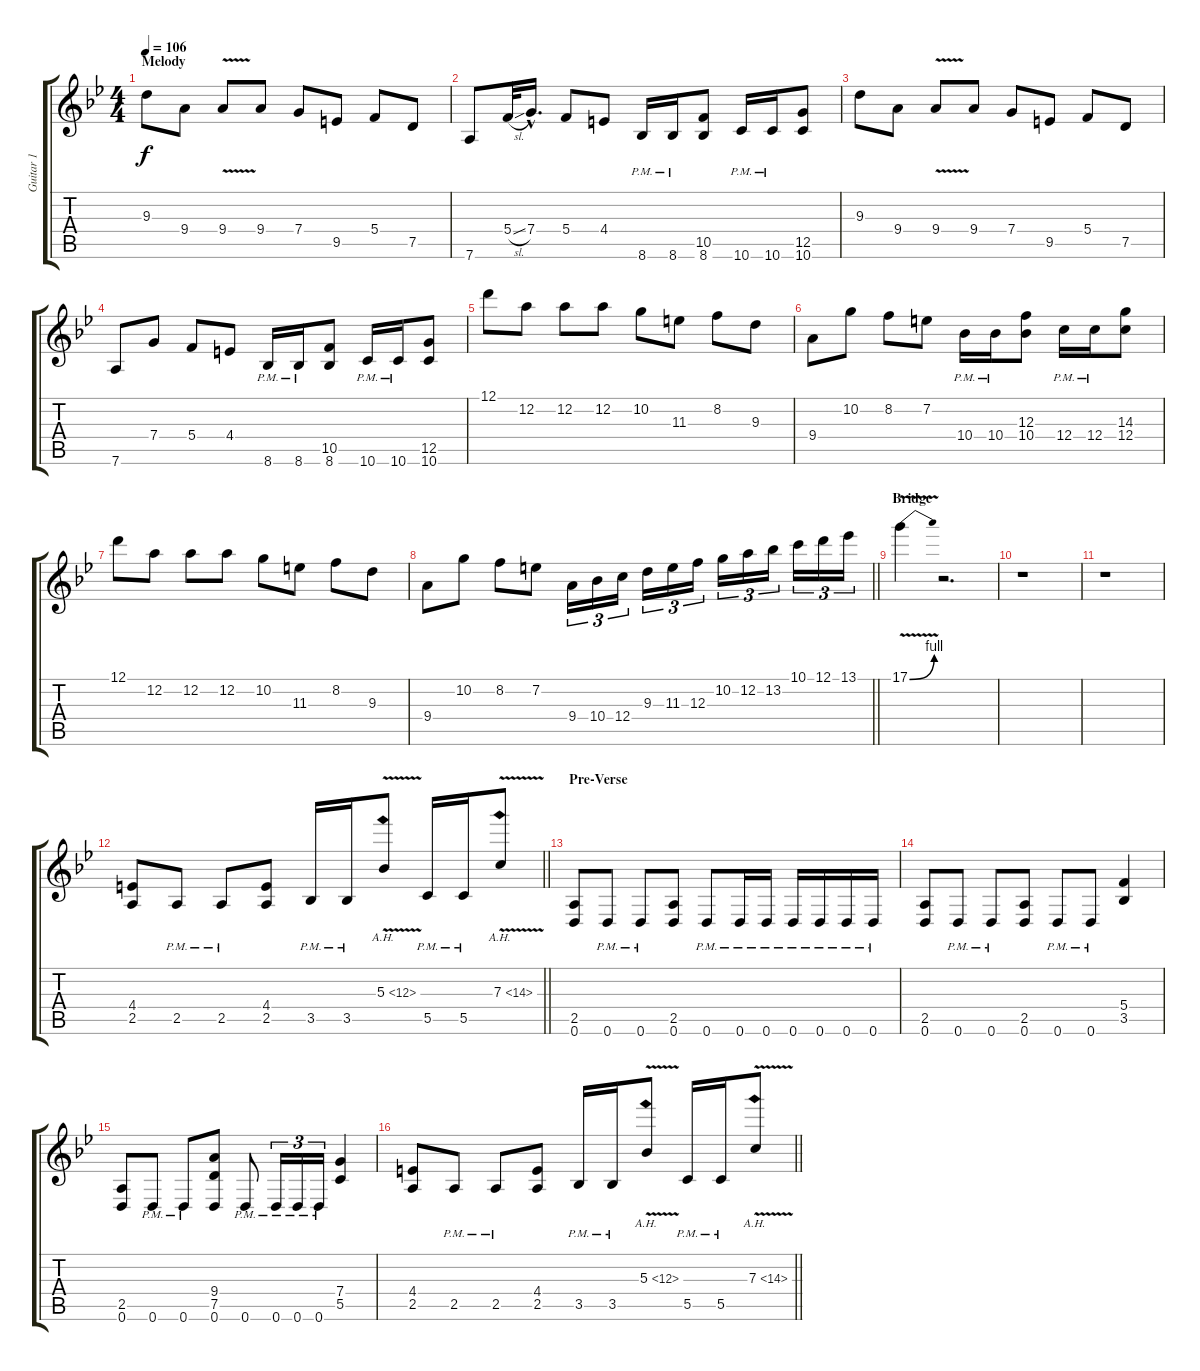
\track ("Guitar 1" "Guitar 1") {instrument distortionguitar}
\staff {score tabs}
\tuning (D4 A3 F3 C3 G2 D2) {hide}
\ts (4 4)
\section ("" "Melody")
\tempo 106
\clef g2
\ks bb
9.3.8{dy f} 9.4.8 9.4{v}.8 9.4.8 7.4.8 9.5.8 5.4.8 7.5.8 |
7.6.8 5.4{sl}.32 7.4{hac}.16{d} 5.4.8 4.4.8 8.6{pm}.16 8.6{pm}.16 (10.5 8.6).8 10.6{pm}.16 10.6{pm}.16 (12.5 10.6).8 |
9.3.8 9.4.8 9.4{v}.8 9.4.8 7.4.8 9.5.8 5.4.8 7.5.8 |
7.6.8 7.4.8 5.4.8 4.4.8 8.6{pm}.16 8.6{pm}.16 (10.5 8.6).8 10.6{pm}.16 10.6{pm}.16 (12.5 10.6).8 |
12.1.8 12.2.8 12.2.8 12.2.8 10.2.8 11.3.8 8.2.8 9.3.8 |
9.4.8 10.2.8 8.2.8 7.2.8 10.4{pm}.16 10.4{pm}.16 (12.3 10.4).8 12.4{pm}.16 12.4{pm}.16 (14.3 12.4).8 |
12.1.8 12.2.8 12.2.8 12.2.8 10.2.8 11.3.8 8.2.8 9.3.8 |
\barLineRight lightlight
9.4.8 10.2.8 8.2.8 7.2.8 9.4.16{tu (3 2)} 10.4.16{tu (3 2)} 12.4.16{tu (3 2)} 9.3.16{tu (3 2)} 11.3.16{tu (3 2)} 12.3.16{tu (3 2)} 10.2.16{tu (3 2)} 12.2.16{tu (3 2)} 13.2.16{tu (3 2)} 10.1.16{tu (3 2)} 12.1.16{tu (3 2)} 13.1.16{tu (3 2)} |
\section ("" "Bridge")
17.1{be (bend 0 0 60 4) v}.4 r.2{d} |
r.1 |
r.1 |
\barLineRight lightlight
(4.4 2.5).8 2.5{pm}.8 2.5{pm}.8 (4.4 2.5).8 3.5{pm}.16 3.5{pm}.16 5.3{ah 7 v}.8 5.5{pm}.16 5.5{pm}.16 7.3{ah 7 v}.8 |
\section ("" "Pre-Verse")
(2.5 0.6).8 0.6{pm}.8 0.6{pm}.8 (2.5 0.6).8 0.6{pm}.8 0.6{pm}.16 0.6{pm}.16 0.6{pm}.16 0.6{pm}.16 0.6{pm}.16 0.6{pm}.16 |
(2.5 0.6).8 0.6{pm}.8 0.6{pm}.8 (2.5 0.6).8 0.6{pm}.8 0.6{pm}.8 (5.4 3.5).4 |
(2.5 0.6).8 0.6{pm}.8 0.6{pm}.8 (9.4 7.5 0.6).8 0.6{pm}.8 0.6{pm}.16{tu (3 2)} 0.6{pm}.16{tu (3 2)} 0.6{pm}.16{tu (3 2)} (7.4 5.5).4 |
\barLineRight lightlight
(4.4 2.5).8 2.5{pm}.8 2.5{pm}.8 (4.4 2.5).8 3.5{pm}.16 3.5{pm}.16 5.3{ah 7 v}.8 5.5{pm}.16 5.5{pm}.16 7.3{ah 7 v}.8
